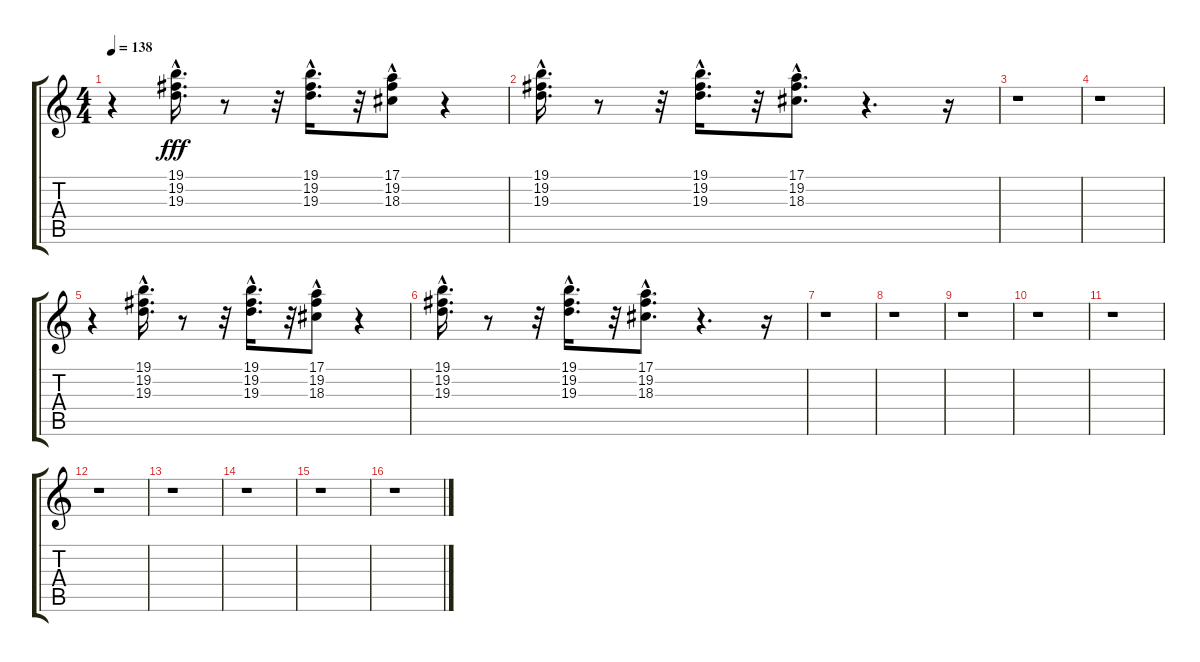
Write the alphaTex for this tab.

\track "" {instrument synthbrass1}
\staff {score tabs}
\tuning (E4 B3 G3 D3 A2 E2) {hide}
\ts (4 4)
\tempo 138
\clef g2
\ks c
r.4{dy fff} (19.1{hac} 19.2{hac} 19.3{hac}).16{d} r.8 r.32 (19.1{hac} 19.2{hac} 19.3{hac}).16{d} r.32 (17.1{hac} 19.2{hac} 18.3).8 r.4 |
(19.1{hac} 19.2{hac} 19.3{hac}).16{d} r.8 r.32 (19.1{hac} 19.2{hac} 19.3{hac}).16{d} r.32 (17.1{hac} 19.2{hac} 18.3{hac}).8{d} r.4{d} r.16 |
r.1 |
r.1 |
r.4 (19.1{hac} 19.2{hac} 19.3{hac}).16{d} r.8 r.32 (19.1{hac} 19.2{hac} 19.3{hac}).16{d} r.32 (17.1 19.2{hac} 18.3).8 r.4 |
(19.1{hac} 19.2{hac} 19.3{hac}).16{d} r.8 r.32 (19.1{hac} 19.2 19.3).16{d} r.32 (17.1 19.2 18.3{hac}).8{d} r.4{d} r.16 |
r.1 |
r.1 |
r.1 |
r.1 |
r.1 |
r.1 |
r.1 |
r.1 |
r.1 |
r.1
